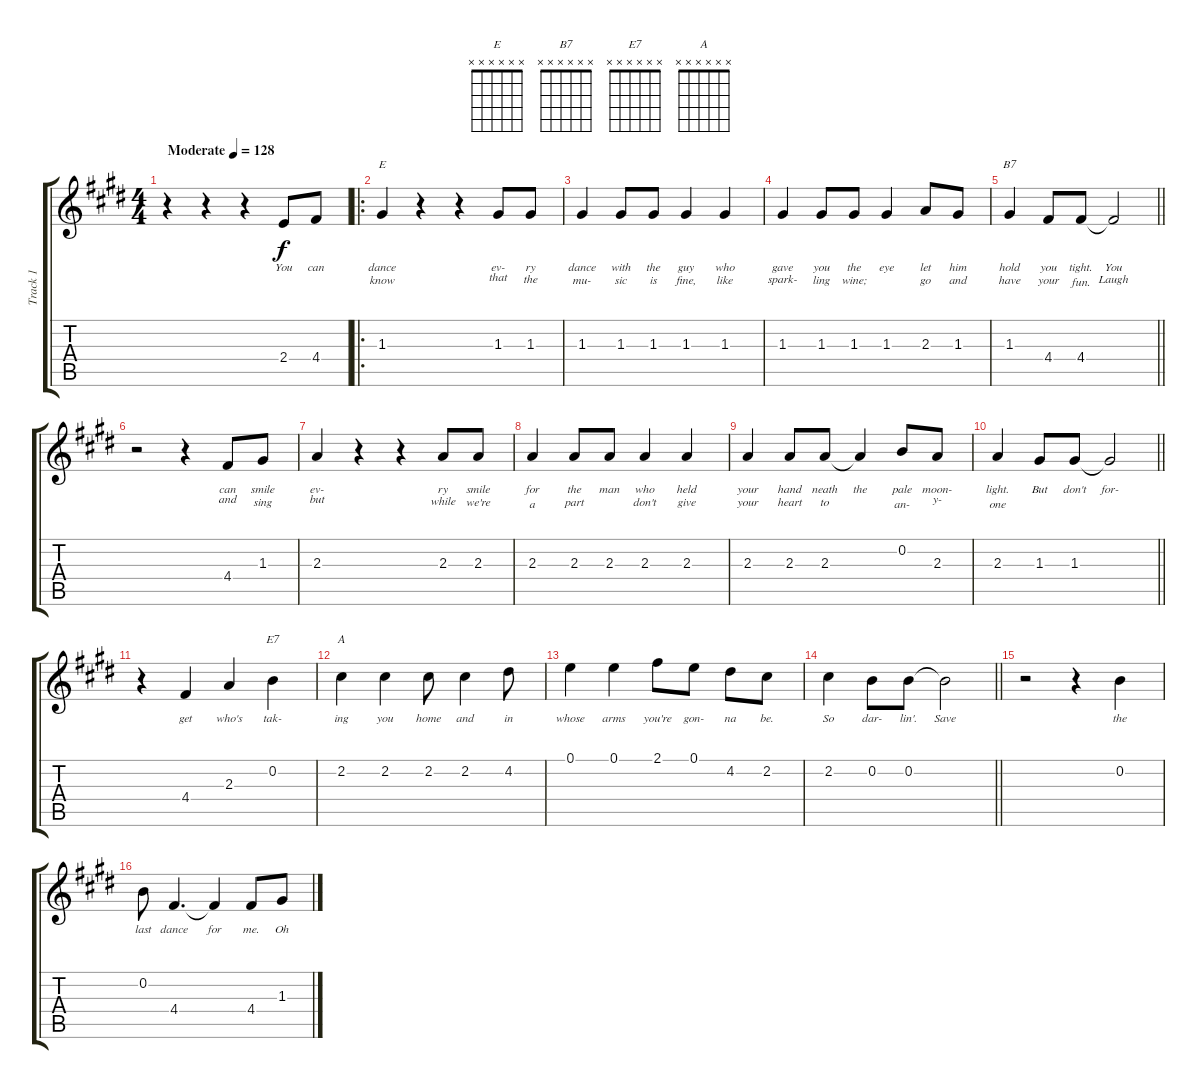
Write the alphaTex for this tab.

\track ("Track 1" "Track 1") {instrument acousticguitarsteel}
\staff {score tabs}
\tuning (E4 B3 G3 D3 A2 E2) {hide}
\chord ("E" x x x x x x)
\chord ("B7" x x x x x x)
\chord ("E7" x x x x x x)
\chord ("A" x x x x x x)
\ts (4 4)
\tempo (128 "Moderate")
\clef g2
\ks e
r.4{dy f instrument acousticguitarsteel} r.4 r.4 2.4.8{lyrics (0 "You") lyrics (1 "") lyrics (2 "") lyrics (3 "") lyrics (4 "")} 4.4.8{lyrics (0 "can") lyrics (1 "") lyrics (2 "") lyrics (3 "") lyrics (4 "")} |
\ro
1.3.4{ch "E" lyrics (0 "dance") lyrics (1 "know") lyrics (2 "") lyrics (3 "") lyrics (4 "")} r.4 r.4 1.3.8{lyrics (0 "ev-") lyrics (1 "that") lyrics (2 "") lyrics (3 "") lyrics (4 "")} 1.3.8{lyrics (0 "ry") lyrics (1 "the") lyrics (2 "") lyrics (3 "") lyrics (4 "")} |
1.3.4{lyrics (0 "dance") lyrics (1 "mu-") lyrics (2 "") lyrics (3 "") lyrics (4 "")} 1.3.8{lyrics (0 "with") lyrics (1 "sic") lyrics (2 "") lyrics (3 "") lyrics (4 "")} 1.3.8{lyrics (0 "the") lyrics (1 "is") lyrics (2 "") lyrics (3 "") lyrics (4 "")} 1.3.4{lyrics (0 "guy") lyrics (1 "fine,") lyrics (2 "") lyrics (3 "") lyrics (4 "")} 1.3.4{lyrics (0 "who") lyrics (1 "like") lyrics (2 "") lyrics (3 "") lyrics (4 "")} |
1.3.4{lyrics (0 "gave") lyrics (1 "spark-") lyrics (2 "") lyrics (3 "") lyrics (4 "")} 1.3.8{lyrics (0 "you") lyrics (1 "ling") lyrics (2 "") lyrics (3 "") lyrics (4 "")} 1.3.8{lyrics (0 "the") lyrics (1 "wine;") lyrics (2 "") lyrics (3 "") lyrics (4 "")} 1.3.4{lyrics (0 "eye") lyrics (1 "") lyrics (2 "") lyrics (3 "") lyrics (4 "")} 2.3.8{lyrics (0 "let") lyrics (1 "go") lyrics (2 "") lyrics (3 "") lyrics (4 "")} 1.3.8{lyrics (0 "him") lyrics (1 "and") lyrics (2 "") lyrics (3 "") lyrics (4 "")} |
\barLineRight lightlight
1.3.4{ch "B7" lyrics (0 "hold") lyrics (1 "have") lyrics (2 "") lyrics (3 "") lyrics (4 "")} 4.4.8{lyrics (0 "you") lyrics (1 "your") lyrics (2 "") lyrics (3 "") lyrics (4 "")} 4.4.8{lyrics (0 "tight.") lyrics (1 "fun.") lyrics (2 "") lyrics (3 "") lyrics (4 "")} 4.4{t}.2{lyrics (0 "You") lyrics (1 "Laugh") lyrics (2 "") lyrics (3 "") lyrics (4 "")} |
r.2 r.4 4.4.8{lyrics (0 "can") lyrics (1 "and") lyrics (2 "") lyrics (3 "") lyrics (4 "")} 1.3.8{lyrics (0 "smile") lyrics (1 "sing") lyrics (2 "") lyrics (3 "") lyrics (4 "")} |
2.3.4{lyrics (0 "ev-") lyrics (1 "but") lyrics (2 "") lyrics (3 "") lyrics (4 "")} r.4 r.4 2.3.8{lyrics (0 "ry") lyrics (1 "while") lyrics (2 "") lyrics (3 "") lyrics (4 "")} 2.3.8{lyrics (0 "smile") lyrics (1 "we're") lyrics (2 "") lyrics (3 "") lyrics (4 "")} |
2.3.4{lyrics (0 "for") lyrics (1 "a") lyrics (2 "") lyrics (3 "") lyrics (4 "")} 2.3.8{lyrics (0 "the") lyrics (1 "part") lyrics (2 "") lyrics (3 "") lyrics (4 "")} 2.3.8{lyrics (0 "man") lyrics (1 "") lyrics (2 "") lyrics (3 "") lyrics (4 "")} 2.3.4{lyrics (0 "who") lyrics (1 "don't") lyrics (2 "") lyrics (3 "") lyrics (4 "")} 2.3.4{lyrics (0 "held") lyrics (1 "give") lyrics (2 "") lyrics (3 "") lyrics (4 "")} |
2.3.4{lyrics (0 "your") lyrics (1 "your") lyrics (2 "") lyrics (3 "") lyrics (4 "")} 2.3.8{lyrics (0 "hand") lyrics (1 "heart") lyrics (2 "") lyrics (3 "") lyrics (4 "")} 2.3.8{lyrics (0 "neath") lyrics (1 "to") lyrics (2 "") lyrics (3 "") lyrics (4 "")} 2.3{t}.4{lyrics (0 "the") lyrics (1 "") lyrics (2 "") lyrics (3 "") lyrics (4 "")} 0.2.8{lyrics (0 "pale") lyrics (1 "an-") lyrics (2 "") lyrics (3 "") lyrics (4 "")} 2.3.8{lyrics (0 "moon-") lyrics (1 "y-") lyrics (2 "") lyrics (3 "") lyrics (4 "")} |
\barLineRight lightlight
2.3.4{lyrics (0 "light.") lyrics (1 "one") lyrics (2 "") lyrics (3 "") lyrics (4 "")} 1.3.8{lyrics (0 "But") lyrics (1 "") lyrics (2 "") lyrics (3 "") lyrics (4 "")} 1.3.8{lyrics (0 "don't") lyrics (1 "") lyrics (2 "") lyrics (3 "") lyrics (4 "")} 1.3{t}.2{lyrics (0 "for-") lyrics (1 "") lyrics (2 "") lyrics (3 "") lyrics (4 "")} |
r.4 4.4.4{lyrics (0 "get") lyrics (1 "") lyrics (2 "") lyrics (3 "") lyrics (4 "")} 2.3.4{lyrics (0 "who's") lyrics (1 "") lyrics (2 "") lyrics (3 "") lyrics (4 "")} 0.2.4{ch "E7" lyrics (0 "tak-") lyrics (1 "") lyrics (2 "") lyrics (3 "") lyrics (4 "")} |
2.2.4{ch "A" lyrics (0 "ing") lyrics (1 "") lyrics (2 "") lyrics (3 "") lyrics (4 "")} 2.2.4{lyrics (0 "you") lyrics (1 "") lyrics (2 "") lyrics (3 "") lyrics (4 "")} 2.2.8{lyrics (0 "home") lyrics (1 "") lyrics (2 "") lyrics (3 "") lyrics (4 "")} 2.2.4{lyrics (0 "and") lyrics (1 "") lyrics (2 "") lyrics (3 "") lyrics (4 "")} 4.2.8{lyrics (0 "in") lyrics (1 "") lyrics (2 "") lyrics (3 "") lyrics (4 "")} |
0.1.4{lyrics (0 "whose") lyrics (1 "") lyrics (2 "") lyrics (3 "") lyrics (4 "")} 0.1.4{lyrics (0 "arms") lyrics (1 "") lyrics (2 "") lyrics (3 "") lyrics (4 "")} 2.1.8{lyrics (0 "you're") lyrics (1 "") lyrics (2 "") lyrics (3 "") lyrics (4 "")} 0.1.8{lyrics (0 "gon-") lyrics (1 "") lyrics (2 "") lyrics (3 "") lyrics (4 "")} 4.2.8{lyrics (0 "na") lyrics (1 "") lyrics (2 "") lyrics (3 "") lyrics (4 "")} 2.2.8{lyrics (0 "be.") lyrics (1 "") lyrics (2 "") lyrics (3 "") lyrics (4 "")} |
\barLineRight lightlight
2.2.4{lyrics (0 "So") lyrics (1 "") lyrics (2 "") lyrics (3 "") lyrics (4 "")} 0.2.8{lyrics (0 "dar-") lyrics (1 "") lyrics (2 "") lyrics (3 "") lyrics (4 "")} 0.2.8{lyrics (0 "lin'.") lyrics (1 "") lyrics (2 "") lyrics (3 "") lyrics (4 "")} 0.2{t}.2{lyrics (0 "Save") lyrics (1 "") lyrics (2 "") lyrics (3 "") lyrics (4 "")} |
r.2 r.4 0.2.4{lyrics (0 "the") lyrics (1 "") lyrics (2 "") lyrics (3 "") lyrics (4 "")} |
0.2.8{lyrics (0 "last") lyrics (1 "") lyrics (2 "") lyrics (3 "") lyrics (4 "")} 4.4.4{d lyrics (0 "dance") lyrics (1 "") lyrics (2 "") lyrics (3 "") lyrics (4 "")} 4.4{t}.4{lyrics (0 "for") lyrics (1 "") lyrics (2 "") lyrics (3 "") lyrics (4 "")} 4.4.8{lyrics (0 "me.") lyrics (1 "") lyrics (2 "") lyrics (3 "") lyrics (4 "")} 1.3.8{lyrics (0 "Oh") lyrics (1 "") lyrics (2 "") lyrics (3 "") lyrics (4 "")}
